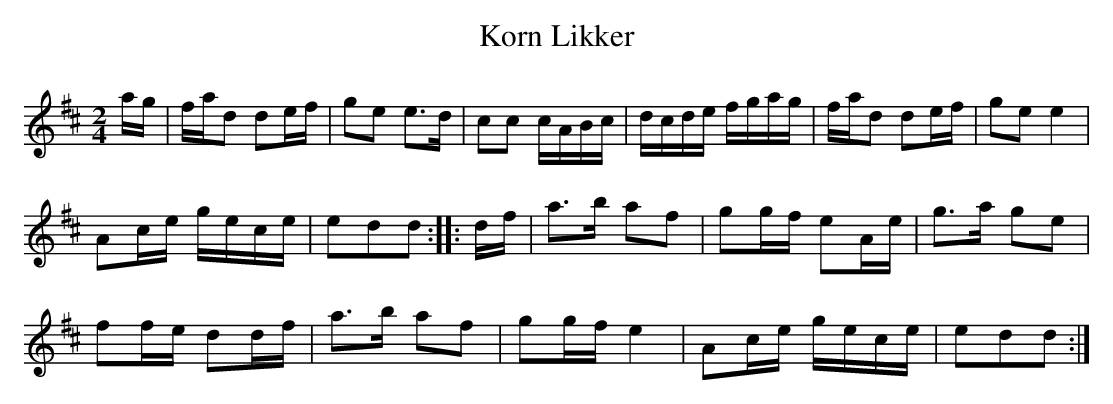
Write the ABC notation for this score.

X:1
T:Korn Likker
M:2/4
L:1/8
K:D
a/g/|f/a/d de/f/|ge e>d|cc c/A/B/c/|d/c/d/e/ f/g/a/g/|f/a/d de/f/|ge e2|
Ac/e/ g/e/c/e/|edd::d/f/|a>b af|gg/f/ eA/e/|g>a ge|
ff/e/ dd/f/|a>b af|gg/f/ e2|Ac/e/ g/e/c/e/|edd:|
